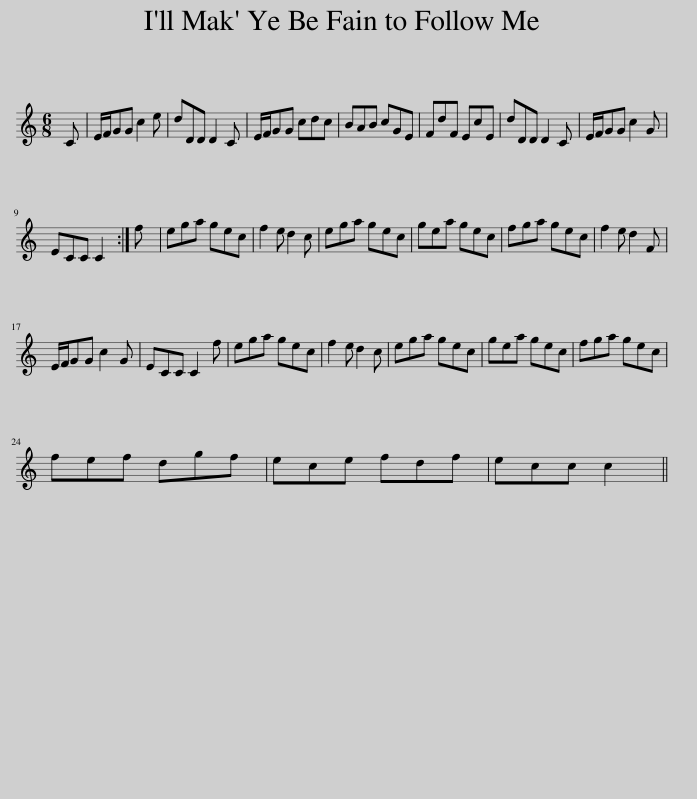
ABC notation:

X:1
L:1/8
M:6/8
I:linebreak $
K:C
V:1 treble
V:1
 C | E/F/GG c2 e | dDD D2 C | E/F/GG cdc | BAB cGE | %5
 FdF EcE | dDD D2 C | E/F/GG c2 G |$ ECC C2 :| f | %10
 ega gec | f2 e d2 c | ega gec | gea gec | fga gec | %15
 f2 e d2 F |$ E/F/GG c2 G | ECC C2 f | ega gec | f2 e d2 c | %20
 ega gec | gea gec | fga gec |$ fef dgf | ece fdf | %25
 ecc c2 || %26
